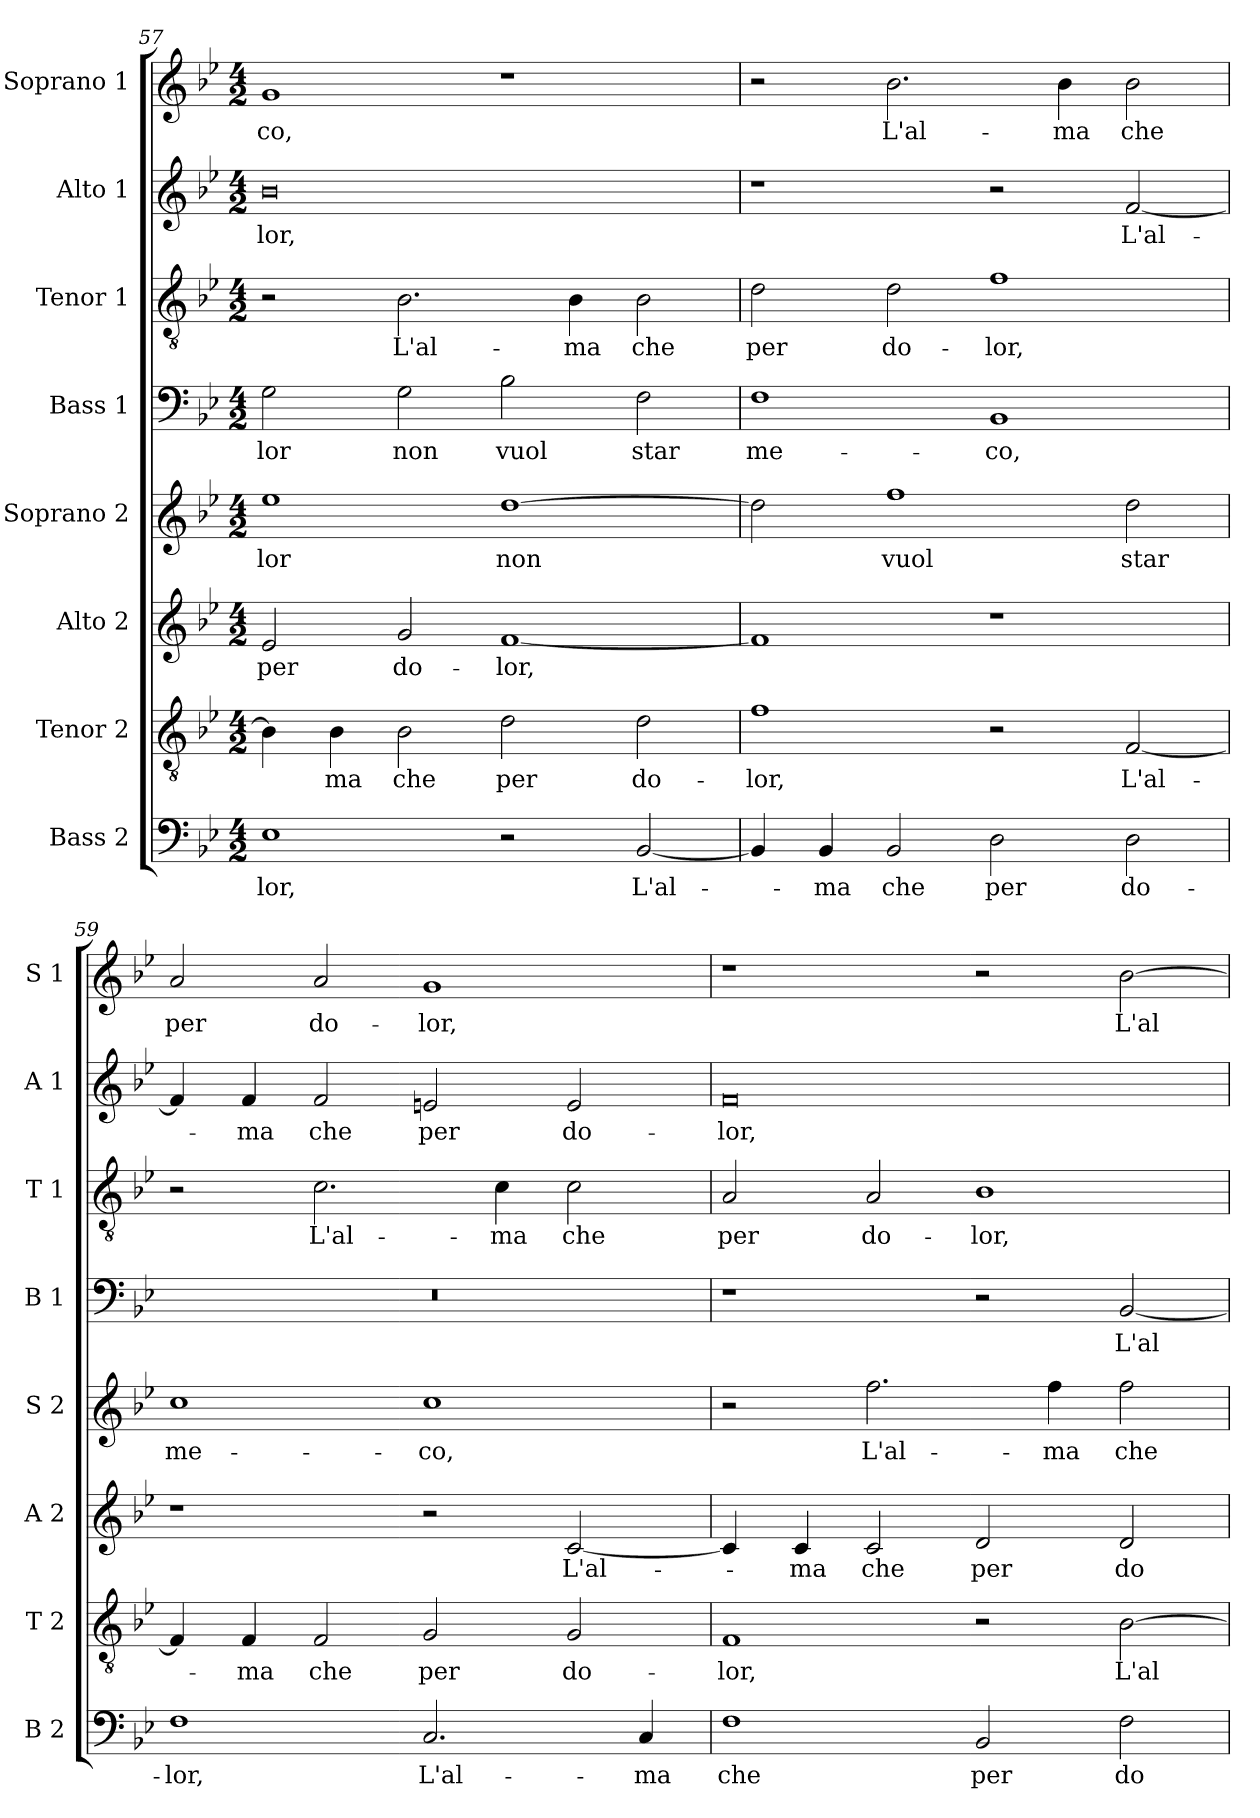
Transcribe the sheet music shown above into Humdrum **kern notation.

**kern	**text	**kern	**text	**kern	**text	**kern	**text	**kern	**text	**kern	**text	**kern	**text	**kern	**text
*part8	*part8	*part7	*part7	*part6	*part6	*part5	*part5	*part4	*part4	*part3	*part3	*part2	*part2	*part1	*part1
*staff8	*staff8	*staff7	*staff7	*staff6	*staff6	*staff5	*staff5	*staff4	*staff4	*staff3	*staff3	*staff2	*staff2	*staff1	*staff1
*I"Bass 2	*	*I"Tenor 2	*	*I"Alto 2	*	*I"Soprano 2	*	*I"Bass 1	*	*I"Tenor 1	*	*I"Alto 1	*	*I"Soprano 1	*
*I'B 2	*	*I'T 2	*	*I'A 2	*	*I'S 2	*	*I'B 1	*	*I'T 1	*	*I'A 1	*	*I'S 1	*
!!LO:LB:g=z
*clefF4	*	*clefGv2	*	*clefG2	*	*clefG2	*	*clefF4	*	*clefGv2	*	*clefG2	*	*clefG2	*
*k[b-e-]	*	*k[b-e-]	*	*k[b-e-]	*	*k[b-e-]	*	*k[b-e-]	*	*k[b-e-]	*	*k[b-e-]	*	*k[b-e-]	*
*B-:	*	*B-:	*	*B-:	*	*B-:	*	*B-:	*	*B-:	*	*B-:	*	*B-:	*
*M4/2	*	*M4/2	*	*M4/2	*	*M4/2	*	*M4/2	*	*M4/2	*	*M4/2	*	*M4/2	*
=57	=57	=57	=57	=57	=57	=57	=57	=57	=57	=57	=57	=57	=57	=57	=57
!	!LO:LY:b	!	!	!	!LO:LY:b	!	!LO:LY:b	!	!LO:LY:b	!	!	!	!LO:LY:b	!	!LO:LY:b
1E-	-lor,	4B-\]	.	2e-/	per	1ee-	-lor	2G\	-lor	2r	.	0b-	-lor,	1g	-co,
!	!	!	!LO:LY:b	!	!	!	!	!	!	!	!	!	!	!	!
.	.	4B-\	-ma	.	.	.	.	.	.	.	.	.	.	.	.
!	!	!	!LO:LY:b	!	!LO:LY:b	!	!	!	!LO:LY:b	!	!LO:LY:b	!	!	!	!
.	.	2B-\	che	2g/	do-	.	.	2G\	non	2.B-\	L'al-	.	.	.	.
!	!	!	!LO:LY:b	!	!LO:LY:b	!	!LO:LY:b	!	!LO:LY:b	!	!	!	!	!	!
2r	.	2d\	per	[1f	-lor,	[1dd	non	2B-\	vuol	.	.	.	.	1r	.
!	!	!	!	!	!	!	!	!	!	!	!LO:LY:b	!	!	!	!
.	.	.	.	.	.	.	.	.	.	4B-\	-ma	.	.	.	.
!	!LO:LY:b	!	!LO:LY:b	!	!	!	!	!	!LO:LY:b	!	!LO:LY:b	!	!	!	!
[2BB-/	L'al-	2d\	do-	.	.	.	.	2F\	star	2B-\	che	.	.	.	.
=58	=58	=58	=58	=58	=58	=58	=58	=58	=58	=58	=58	=58	=58	=58	=58
!	!	!	!LO:LY:b	!	!	!	!	!	!LO:LY:b	!	!LO:LY:b	!	!	!	!
4BB-/]	.	1f	-lor,	1f]	.	2dd\]	.	1F	me-	2d\	per	1r	.	2r	.
!	!LO:LY:b	!	!	!	!	!	!	!	!	!	!	!	!	!	!
4BB-/	-ma	.	.	.	.	.	.	.	.	.	.	.	.	.	.
!	!LO:LY:b	!	!	!	!	!	!LO:LY:b	!	!	!	!LO:LY:b	!	!	!	!LO:LY:b
2BB-/	che	.	.	.	.	1ff	vuol	.	.	2d\	do-	.	.	2.b-\	L'al-
!	!LO:LY:b	!	!	!	!	!	!	!	!LO:LY:b	!	!LO:LY:b	!	!	!	!
2D\	per	2r	.	1r	.	.	.	1BB-	-co,	1f	-lor,	2r	.	.	.
!	!	!	!	!	!	!	!	!	!	!	!	!	!	!	!LO:LY:b
.	.	.	.	.	.	.	.	.	.	.	.	.	.	4b-\	-ma
!	!LO:LY:b	!	!LO:LY:b	!	!	!	!LO:LY:b	!	!	!	!	!	!LO:LY:b	!	!LO:LY:b
2D\	do-	[2F/	L'al-	.	.	2dd\	star	.	.	.	.	[2f/	L'al-	2b-\	che
=59	=59	=59	=59	=59	=59	=59	=59	=59	=59	=59	=59	=59	=59	=59	=59
!	!LO:LY:b	!	!	!	!	!	!LO:LY:b	!	!	!	!	!	!	!	!LO:LY:b
1F	-lor,	4F/]	.	1r	.	1cc	me-	0r	.	2r	.	4f/]	.	2a/	per
!	!	!	!LO:LY:b	!	!	!	!	!	!	!	!	!	!LO:LY:b	!	!
.	.	4F/	-ma	.	.	.	.	.	.	.	.	4f/	-ma	.	.
!	!	!	!LO:LY:b	!	!	!	!	!	!	!	!LO:LY:b	!	!LO:LY:b	!	!LO:LY:b
.	.	2F/	che	.	.	.	.	.	.	2.c\	L'al-	2f/	che	2a/	do-
!	!LO:LY:b	!	!LO:LY:b	!	!	!	!LO:LY:b	!	!	!	!	!	!LO:LY:b	!	!LO:LY:b
2.C/	L'al-	2G/	per	2r	.	1cc	-co,	.	.	.	.	2en/	per	1g	-lor,
!	!	!	!	!	!	!	!	!	!	!	!LO:LY:b	!	!	!	!
.	.	.	.	.	.	.	.	.	.	4c\	-ma	.	.	.	.
!	!	!	!LO:LY:b	!	!LO:LY:b	!	!	!	!	!	!LO:LY:b	!	!LO:LY:b	!	!
.	.	2G/	do-	[2c/	L'al-	.	.	.	.	2c\	che	2e/	do-	.	.
!	!LO:LY:b	!	!	!	!	!	!	!	!	!	!	!	!	!	!
4C/	-ma	.	.	.	.	.	.	.	.	.	.	.	.	.	.
=60	=60	=60	=60	=60	=60	=60	=60	=60	=60	=60	=60	=60	=60	=60	=60
!	!LO:LY:b	!	!LO:LY:b	!	!	!	!	!	!	!	!LO:LY:b	!	!LO:LY:b	!	!
1F	che	1F	-lor,	4c/]	.	2r	.	1r	.	2A/	per	0f	-lor,	1r	.
!	!	!	!	!	!LO:LY:b	!	!	!	!	!	!	!	!	!	!
.	.	.	.	4c/	-ma	.	.	.	.	.	.	.	.	.	.
!	!	!	!	!	!LO:LY:b	!	!LO:LY:b	!	!	!	!LO:LY:b	!	!	!	!
.	.	.	.	2c/	che	2.ff\	L'al-	.	.	2A/	do-	.	.	.	.
!	!LO:LY:b	!	!	!	!LO:LY:b	!	!	!	!	!	!LO:LY:b	!	!	!	!
2BB-/	per	2r	.	2d/	per	.	.	2r	.	1B-	-lor,	.	.	2r	.
!	!	!	!	!	!	!	!LO:LY:b	!	!	!	!	!	!	!	!
.	.	.	.	.	.	4ff\	-ma	.	.	.	.	.	.	.	.
!	!LO:LY:b	!	!LO:LY:b	!	!LO:LY:b	!	!LO:LY:b	!	!LO:LY:b	!	!	!	!	!	!LO:LY:b
2F\	do-	[2B-\	L'al-	2d/	do-	2ff\	che	[2BB-/	L'al-	.	.	.	.	[2b-\	L'al-
=	=	=	=	=	=	=	=	=	=	=	=	=	=	=	=
*-	*-	*-	*-	*-	*-	*-	*-	*-	*-	*-	*-	*-	*-	*-	*-
